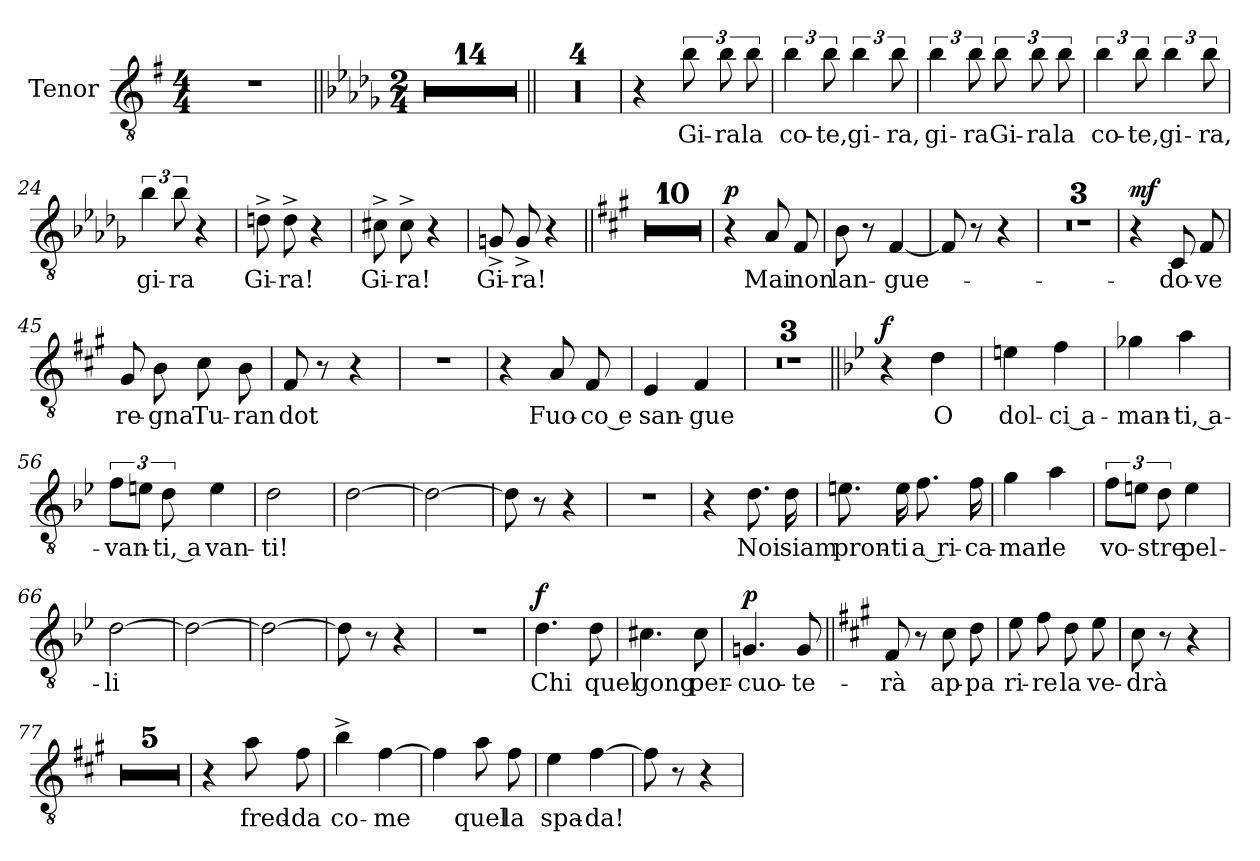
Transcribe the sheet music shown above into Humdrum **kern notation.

**kern	**text	**dynam
*part1	*part1	*part1
*staff1	*staff1	*staff1
*I"Tenor	*	*
*I'Tenor	*	*
*clefGv2	*	*
*k[f#]	*	*
*G:	*	*
*M4/4	*	*
=1	=1	=1
1r	.	.
=2||	=2||	=2||
*k[b-e-a-d-g-]	*	*
*D-:	*	*
*M2/4	*	*
2r	.	.
=3	=3	=3
2r	.	.
!!LO:PB:g=z
=4	=4	=4
2r	.	.
=5	=5	=5
2r	.	.
!!LO:LB:g=z
=6	=6	=6
2r	.	.
=7	=7	=7
2r	.	.
=8	=8	=8
2r	.	.
=9	=9	=9
2r	.	.
=10	=10	=10
2r	.	.
!!LO:PB:g=z
=11	=11	=11
2r	.	.
=12	=12	=12
2r	.	.
=13	=13	=13
2r	.	.
=14	=14	=14
2r	.	.
=15	=15	=15
2r	.	.
=16||	=16||	=16||
2r	.	.
=17	=17	=17
2r	.	.
!!LO:LB:g=z
=18	=18	=18
2r	.	.
=19	=19	=19
2r	.	.
=20	=20	=20
4r	.	.
!	!LO:LY:b	!
12b-\	Gi-	.
!	!LO:LY:b	!
12b-\	-ra	.
!	!LO:LY:b	!
12b-\	la	.
=21	=21	=21
!	!LO:LY:b	!
6b-\	co-	.
!	!LO:LY:b	!
12b-\	-te,	.
!	!LO:LY:b	!
6b-\	gi-	.
!	!LO:LY:b	!
12b-\	-ra,	.
=22	=22	=22
!	!LO:LY:b	!
6b-\	gi-	.
!	!LO:LY:b	!
12b-\	-ra	.
!	!LO:LY:b	!
12b-\	Gi-	.
!	!LO:LY:b	!
12b-\	-ra	.
!	!LO:LY:b	!
12b-\	la	.
=23	=23	=23
!	!LO:LY:b	!
6b-\	co-	.
!	!LO:LY:b	!
12b-\	-te,	.
!	!LO:LY:b	!
6b-\	gi-	.
!	!LO:LY:b	!
12b-\	-ra,	.
!!LO:PB:g=z
=24	=24	=24
!	!LO:LY:b	!
6b-\	gi-	.
!	!LO:LY:b	!
12b-\	-ra	.
4r	.	.
=25	=25	=25
!	!LO:LY:b	!
8dn^\	Gi-	.
!	!LO:LY:b	!
8d^\	-ra!	.
4r	.	.
=26	=26	=26
!	!LO:LY:b	!
8c#X^\	Gi-	.
!	!LO:LY:b	!
8c#^\	-ra!	.
4r	.	.
=27	=27	=27
!	!LO:LY:b	!
8Gn^/	Gi-	.
!	!LO:LY:b	!
8G^/	-ra!	.
4r	.	.
=28||	=28||	=28||
*k[f#c#g#]	*	*
*A:	*	*
2r	.	.
=29	=29	=29
2r	.	.
=30	=30	=30
2r	.	.
!!LO:LB:g=z
=31	=31	=31
2r	.	.
=32	=32	=32
2r	.	.
=33	=33	=33
2r	.	.
=34	=34	=34
2r	.	.
=35	=35	=35
2r	.	.
=36	=36	=36
2r	.	.
=37	=37	=37
2r	.	.
!!LO:PB:g=z
=38	=38	=38
!	!	!LO:DY:b
4r	.	p
!	!LO:LY:b	!
8A/	Mai	.
!	!LO:LY:b	!
8F#/	non	.
=39	=39	=39
!	!LO:LY:b	!
8B\	lan-	.
8r	.	.
!	!LO:LY:b	!
[4F#/	-gue-	.
=40	=40	=40
8F#/]	.	.
8r	.	.
4r	.	.
=41	=41	=41
2r	.	.
=42	=42	=42
2r	.	.
=43	=43	=43
2r	.	.
=44	=44	=44
!	!	!LO:DY:b
4r	.	mf
!	!LO:LY:b	!
8C#/	-do-	.
!	!LO:LY:b	!
8F#/	-ve	.
!!LO:PB:g=z
=45	=45	=45
!	!LO:LY:b	!
8G#/	re-	.
!	!LO:LY:b	!
8B\	-gna	.
!	!LO:LY:b	!
8c#\	Tu-	.
!	!LO:LY:b	!
8B\	-ran	.
=46	=46	=46
!	!LO:LY:b	!
8F#/	dot	.
8r	.	.
4r	.	.
=47	=47	=47
2r	.	.
=48	=48	=48
4r	.	.
!	!LO:LY:b	!
8A/	Fuo-	.
!	!LO:LY:b	!
8F#/	co e	.
=49	=49	=49
!	!LO:LY:b	!
4E/	san-	.
!	!LO:LY:b	!
4F#/	-gue	.
=50	=50	=50
2r	.	.
!!LO:PB:g=z
=51	=51	=51
2r	.	.
=52	=52	=52
2r	.	.
=53||	=53||	=53||
*k[b-e-]	*	*
*B-:	*	*
!	!	!LO:DY:b
4r	.	f
!	!LO:LY:b	!
4d\	O	.
=54	=54	=54
!	!LO:LY:b	!
4en\	dol-	.
!	!LO:LY:b	!
4f\	ci a-	.
=55	=55	=55
!	!LO:LY:b	!
4g-X\	-man-	.
!	!LO:LY:b	!
4a\	ti, a-	.
=56	=56	=56
!	!LO:LY:b	!
12f\L	-van-	.
12en\J	.	.
!	!LO:LY:b	!
12d\	ti, a	.
!	!LO:LY:b	!
4e\	van-	.
!!LO:LB:g=z
=57	=57	=57
!	!LO:LY:b	!
2d\	-ti!	.
=58	=58	=58
[2d\	.	.
=59	=59	=59
2d\_	.	.
=60	=60	=60
8d\]	.	.
8r	.	.
4r	.	.
=61	=61	=61
2r	.	.
!!LO:PB:g=z
=62	=62	=62
4r	.	.
!	!LO:LY:b	!
8.d\	Noi	.
!	!LO:LY:b	!
16d\	siam	.
=63	=63	=63
!	!LO:LY:b	!
8.en\	pron-	.
!	!LO:LY:b	!
16e\	-ti	.
!	!LO:LY:b	!
8.f\	a ri-	.
!	!LO:LY:b	!
16f\	-ca-	.
=64	=64	=64
!	!LO:LY:b	!
4g\	-mar	.
!	!LO:LY:b	!
4a\	le	.
=65	=65	=65
!	!LO:LY:b	!
12f\L	vo-	.
12en\J	.	.
!	!LO:LY:b	!
12d\	-stre	.
!	!LO:LY:b	!
4e\	pel-	.
=66	=66	=66
!	!LO:LY:b	!
[2d\	-li	.
=67	=67	=67
2d\_	.	.
!!LO:PB:g=z
=68	=68	=68
2d\_	.	.
=69	=69	=69
8d\]	.	.
8r	.	.
4r	.	.
=70	=70	=70
2r	.	.
=71	=71	=71
!	!LO:LY:b	!LO:DY:a
4.d\	Chi	f
!	!LO:LY:b	!
8d\	quel	.
=72	=72	=72
!	!LO:LY:b	!
4.c#X\	gong	.
!	!LO:LY:b	!
8c#\	per-	.
!!LO:PB:g=z
=73	=73	=73
!	!LO:LY:b	!LO:DY:a
4.Gn/	-cuo-	p
!	!LO:LY:b	!
8G/	-te-	.
=74||	=74||	=74||
*k[f#c#g#]	*	*
*A:	*	*
!	!LO:LY:b	!
8F#/	-rà	.
8r	.	.
!	!LO:LY:b	!
8c#\	ap-	.
!	!LO:LY:b	!
8d\	-pa	.
=75	=75	=75
!	!LO:LY:b	!
8e\	ri-	.
!	!LO:LY:b	!
8f#\	-re	.
!	!LO:LY:b	!
8d\	la	.
!	!LO:LY:b	!
8e\	ve-	.
=76	=76	=76
!	!LO:LY:b	!
8c#\	-drà	.
8r	.	.
4r	.	.
=77	=77	=77
2r	.	.
=78	=78	=78
2r	.	.
=79	=79	=79
2r	.	.
!!LO:PB:g=z
=80	=80	=80
2r	.	.
=81	=81	=81
2r	.	.
=82	=82	=82
4r	.	.
!	!LO:LY:b	!
8a\	fred-	.
!	!LO:LY:b	!
8f#\	-da	.
=83	=83	=83
!	!LO:LY:b	!
4b^\	co-	.
!	!LO:LY:b	!
[4f#\	-me	.
=84	=84	=84
4f#\]	.	.
!	!LO:LY:b	!
8a\	quel	.
!	!LO:LY:b	!
8f#\	la	.
=85	=85	=85
!	!LO:LY:b	!
4e\	spa-	.
!	!LO:LY:b	!
[4f#\	-da!	.
=86	=86	=86
8f#\]	.	.
8r	.	.
4r	.	.
=	=	=
*-	*-	*-
